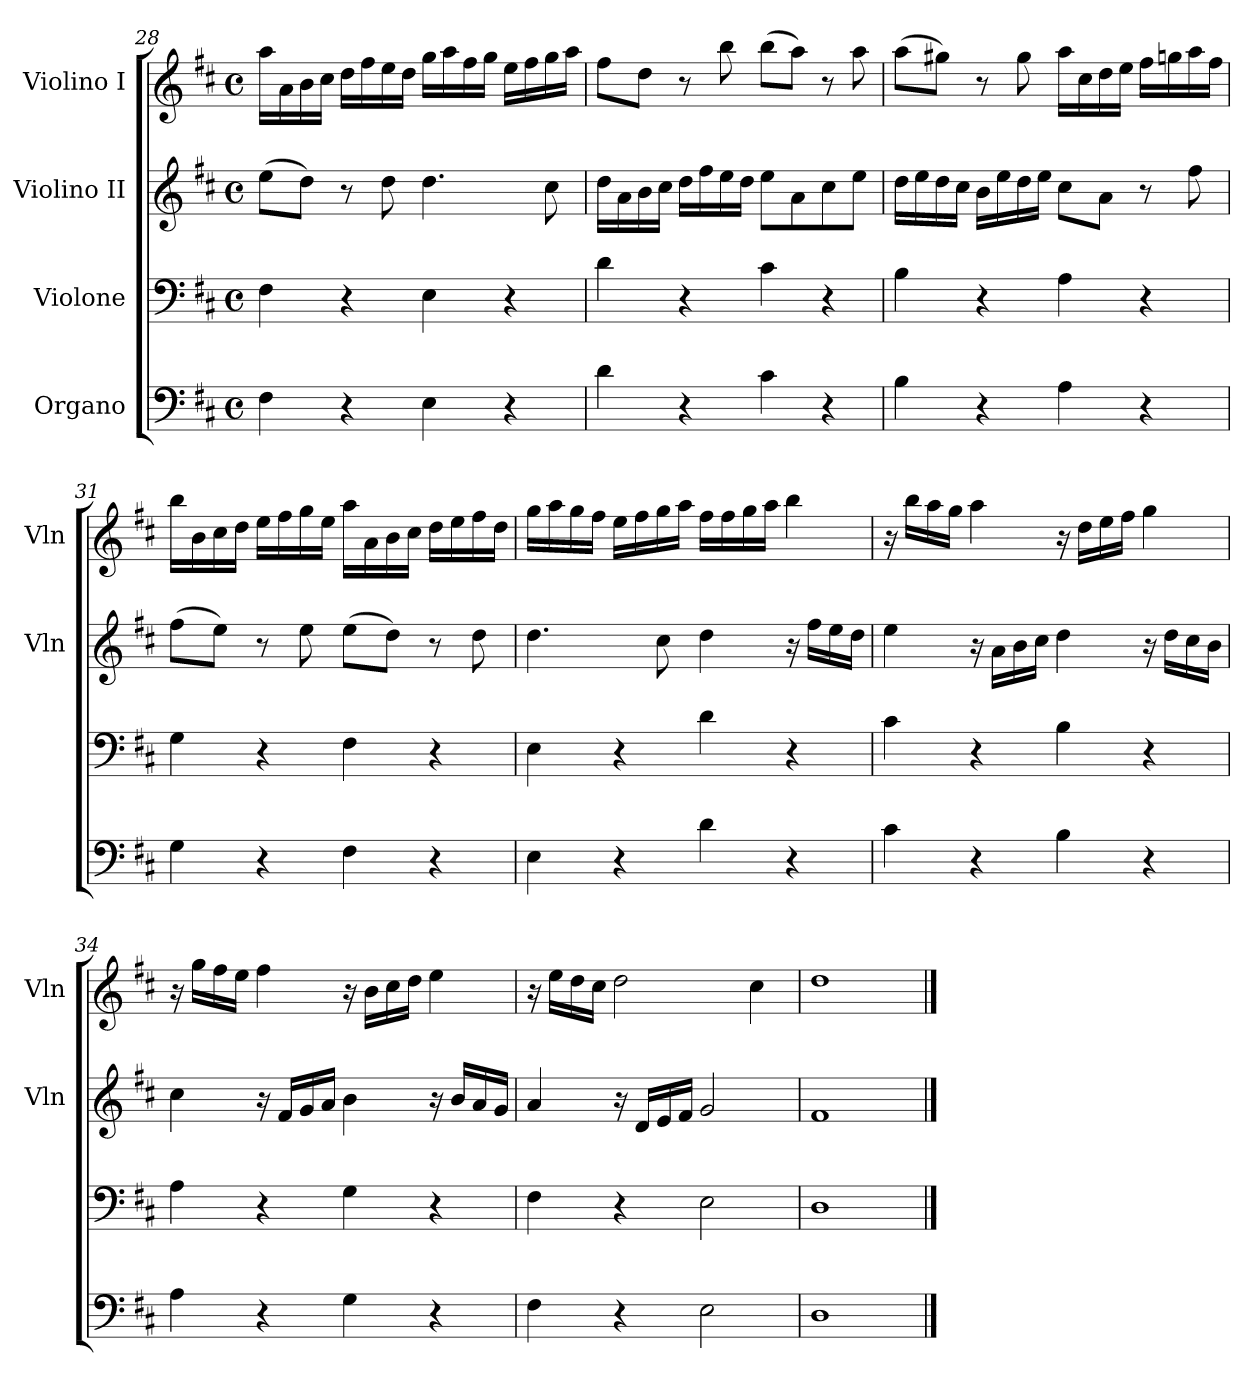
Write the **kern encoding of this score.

**kern	**kern	**kern	**kern
*part4	*part3	*part2	*part1
*staff4	*staff3	*staff2	*staff1
*I"Organo	*I"Violone	*I"Violino II	*I"Violino I
*	*	*I'Vln	*I'Vln
*clefF4	*clefF4	*clefG2	*clefG2
*k[f#c#]	*k[f#c#]	*k[f#c#]	*k[f#c#]
*D:	*D:	*D:	*D:
*M4/4	*M4/4	*M4/4	*M4/4
*met(c)	*met(c)	*met(c)	*met(c)
=28	=28	=28	=28
4F#	4F#	(8eeL	16aaLL
.	.	.	16a
.	.	8ddJ)	16b
.	.	.	16cc#JJ
4r	4r	8r	16ddLL
.	.	.	16ff#
.	.	8dd	16ee
.	.	.	16ddJJ
4E	4E	4.dd	16ggLL
.	.	.	16aa
.	.	.	16ff#
.	.	.	16ggJJ
4r	4r	.	16eeLL
.	.	.	16ff#
.	.	8cc#	16gg
.	.	.	16aaJJ
=29	=29	=29	=29
4d	4d	16ddLL	8ff#L
.	.	16a	.
.	.	16b	8ddJ
.	.	16cc#JJ	.
4r	4r	16ddLL	8r
.	.	16ff#	.
.	.	16ee	8bb
.	.	16ddJJ	.
4c#	4c#	8eeL	(8bbL
.	.	8a	8aaJ)
4r	4r	8cc#	8r
.	.	8eeJ	8aa
=30	=30	=30	=30
4B	4B	16ddLL	(8aaL
.	.	16ee	.
.	.	16dd	8gg#XJ)
.	.	16cc#JJ	.
4r	4r	16bLL	8r
.	.	16ee	.
.	.	16dd	8gg#
.	.	16eeJJ	.
4A	4A	8cc#L	16aaLL
.	.	.	16cc#
.	.	8aJ	16dd
.	.	.	16eeJJ
4r	4r	8r	16ff#LL
.	.	.	16ggn
.	.	8ff#	16aa
.	.	.	16ff#JJ
=31	=31	=31	=31
4G	4G	(8ff#L	16bbLL
.	.	.	16b
.	.	8eeJ)	16cc#
.	.	.	16ddJJ
4r	4r	8r	16eeLL
.	.	.	16ff#
.	.	8ee	16gg
.	.	.	16eeJJ
4F#	4F#	(8eeL	16aaLL
.	.	.	16a
.	.	8ddJ)	16b
.	.	.	16cc#JJ
4r	4r	8r	16ddLL
.	.	.	16ee
.	.	8dd	16ff#
.	.	.	16ddJJ
=32	=32	=32	=32
4E	4E	4.dd	16ggLL
.	.	.	16aa
.	.	.	16gg
.	.	.	16ff#JJ
4r	4r	.	16eeLL
.	.	.	16ff#
.	.	8cc#	16gg
.	.	.	16aaJJ
4d	4d	4dd	16ff#LL
.	.	.	16ff#
.	.	.	16gg
.	.	.	16aaJJ
4r	4r	16r	4bb
.	.	16ff#LL	.
.	.	16ee	.
.	.	16ddJJ	.
=33	=33	=33	=33
4c#	4c#	4ee	16r
.	.	.	16bbLL
.	.	.	16aa
.	.	.	16ggJJ
4r	4r	16r	4aa
.	.	16aLL	.
.	.	16b	.
.	.	16cc#JJ	.
4B	4B	4dd	16r
.	.	.	16ddLL
.	.	.	16ee
.	.	.	16ff#JJ
4r	4r	16r	4gg
.	.	16ddLL	.
.	.	16cc#	.
.	.	16bJJ	.
=34	=34	=34	=34
4A	4A	4cc#	16r
.	.	.	16ggLL
.	.	.	16ff#
.	.	.	16eeJJ
4r	4r	16r	4ff#
.	.	16f#LL	.
.	.	16g	.
.	.	16aJJ	.
4G	4G	4b	16r
.	.	.	16bLL
.	.	.	16cc#
.	.	.	16ddJJ
4r	4r	16r	4ee
.	.	16bLL	.
.	.	16a	.
.	.	16gJJ	.
=35	=35	=35	=35
4F#	4F#	4a	16r
.	.	.	16eeLL
.	.	.	16dd
.	.	.	16cc#JJ
4r	4r	16r	2dd
.	.	16dLL	.
.	.	16e	.
.	.	16f#JJ	.
2E	2E	2g	.
.	.	.	4cc#
=36	=36	=36	=36
1D	1D	1f#	1dd
==	==	==	==
*-	*-	*-	*-
